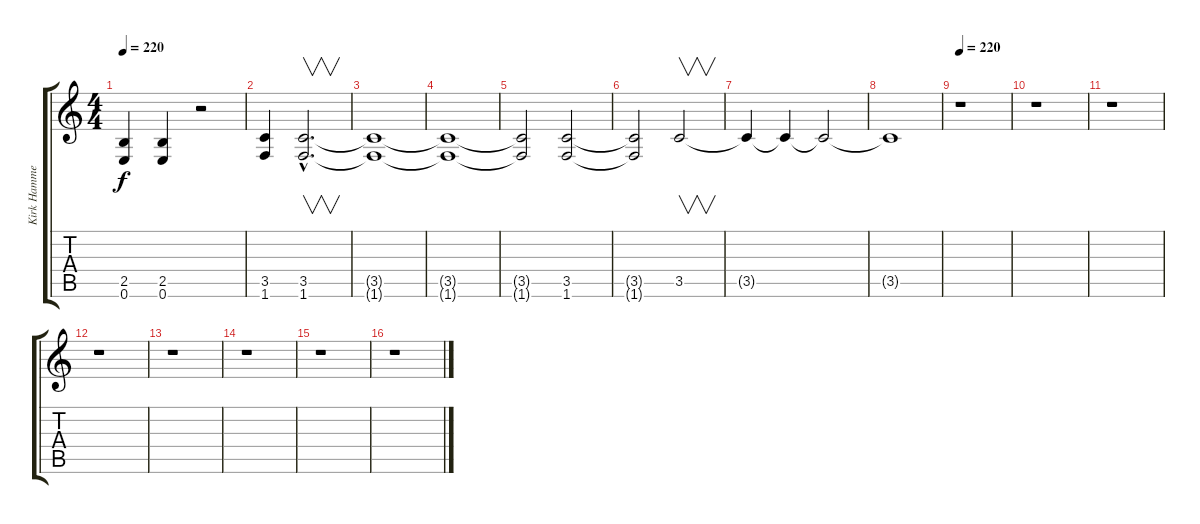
\track ("Kirk Hammett Distortion" "Kirk Hamme") {instrument distortionguitar}
\staff {score tabs}
\tuning (E4 B3 G3 D3 A2 E2) {hide}
\ts (4 4)
\tempo 220
\clef g2
\ks c
(2.5 0.6).4{dy f} (2.5 0.6).4 r.2 |
(3.5 1.6).4 (3.5{hac} 1.6{hac}).2{v d} |
(3.5{t} 1.6{t}).1 |
(3.5{t} 1.6{t}).1 |
(3.5{t} 1.6{t}).2 (3.5 1.6).2 |
(3.5{t} 1.6{t}).2 3.5.2{v} |
3.5{t}.4 3.5{t}.4 3.5{t}.2 |
3.5{t}.1 |
\tempo 220
r.1 |
r.1 |
r.1 |
r.1 |
r.1 |
r.1 |
r.1 |
r.1
